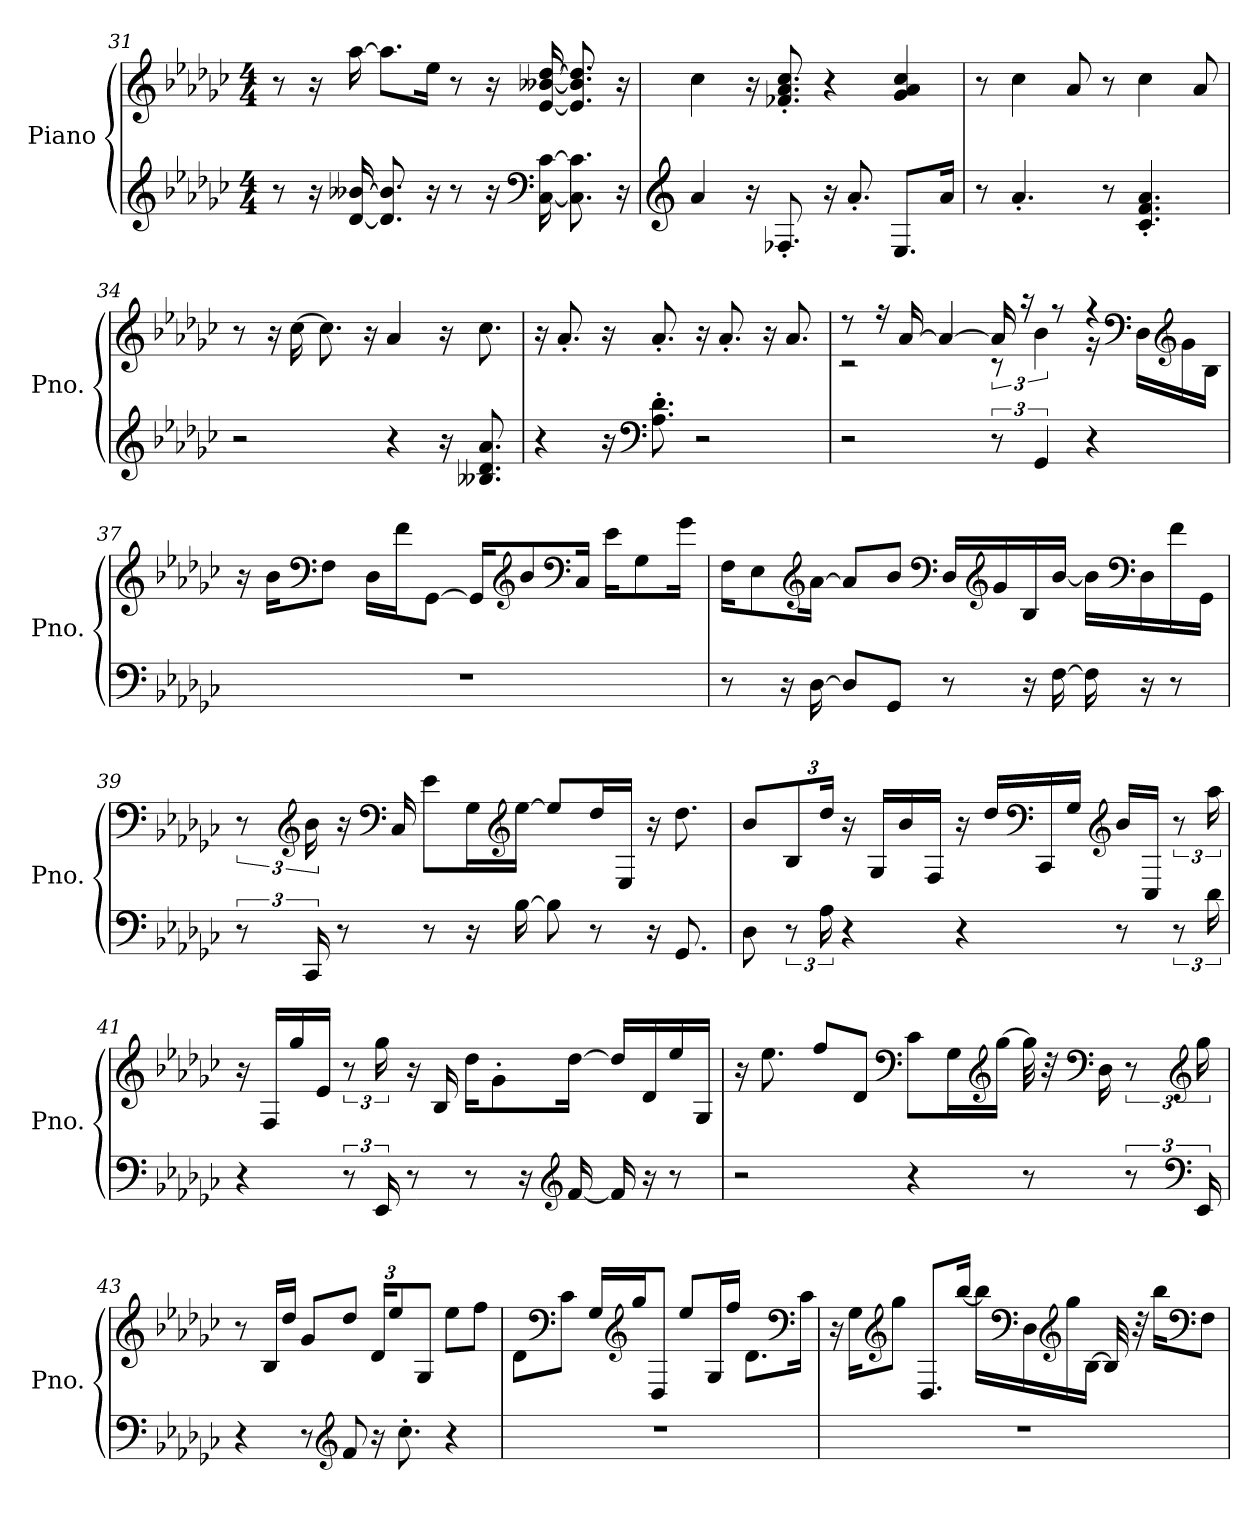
**kern	**kern
*part1	*part1
*staff2	*staff1
*I"Piano	*
*I'Pno.	*
!!LO:PB:g=z
*clefG2	*clefG2
*k[b-e-a-d-g-c-]	*k[b-e-a-d-g-c-]
*M4/4	*M4/4
=31	=31
8r	8r
16r	16r
[16d-/ [16b--X/	[16aa-\
8.d-/] 8.b--/]	8.aa-\L]
16r	16ee-\Jk
8r	8r
16r	16r
*clefF4	*
[16C-\ [16c-\	[16e-/ [16b--X/ [16dd-/
8.C-\] 8.c-\]	8.e-/] 8.b--/] 8.dd-/]
16r	16r
=32	=32
*clefG2	*
4a-/	4cc-\
16r	16r
8.F-X'/	8.f-X/' 8.a-/' 8.cc-/'
16r	4r
8.a-'/	.
8.E-/L	4g-/ 4a-/ 4cc-/
16a-/Jk	.
=33	=33
8r	8r
4.a-'/	4cc-\
.	8a-/
8r	8r
4.c-/' 4.f/' 4.a-/'	4cc-\
.	8a-/
!!LO:LB:g=z
=34	=34
2r	8r
.	16r
.	[16cc-\
.	8.cc-\]
.	16r
4r	4a-/
16r	16r
8.B--X/ 8.d-/ 8.a-/	8.cc-\
=35	=35
4r	16r
.	8.a-'/
16r	16r
*clefF4	*
8.A-\' 8.d-\'	8.a-'/
2r	16r
.	8.a-'/
.	16r
.	8.a-/
=36	=36
*	*^
2r	8r	2r
.	16r	.
.	[16a-/	.
.	4a-/_	.
12r	16a-/]	12r
.	16r	.
6GG-/	.	6b-\
.	8r	.
4r	4r	16r
*	*clefF4	*
.	.	16D-\LL
*	*clefG2	*
.	.	16g-\
.	.	16B-\JJ
*	*v	*v
!!LO:LB:g=z
=37	=37
1r	16r
.	16b-\KL
*	*clefF4
.	8F\J
.	16D-\LL
.	16f\J
.	[8GG-\J
.	16GG-/KL]
*	*clefG2
.	8b-/
*	*clefF4
.	16C-/Jk
.	16e-\KL
.	8G-\
.	16g-\Jk
=38	=38
8r	16F\KL
.	8E-\
16r	.
*	*clefG2
[16D-\	[16a-\Jk
8D-/L]	8a-/L]
8GG-/J	8b-/J
*	*clefF4
8r	16D-/LL
*	*clefG2
.	16g-/
16r	16B-/
[16F\	[16b-/JJ
16F\]	16b-\LL]
*	*clefF4
16r	16D-\
8r	16f\
.	16GG-\JJ
!!LO:LB:g=z
=39	=39
12r	12r
*	*clefG2
24CC-/	24b-\
8r	16r
*	*clefF4
.	16C-/
8r	8e-\L
16r	16G-\L
*	*clefG2
[16B-\	[16ee-\JJ
8B-\]	8ee-/L]
8r	16dd-/L
.	16E-/JJ
16r	16r
8.GG-/	8.dd-\
=40	=40
8D-\	8b-/L
*	*Xbrackettup
12r	12B-/
24A-\	24dd-/Jk
4r	16r
.	16G-/LL
.	16b-/
.	16F/JJ
4r	16r
.	16dd-/LL
*	*clefF4
.	16CC-/
.	16G-/JJ
*	*clefG2
8r	16b-/LL
.	16C-/JJ
*	*brackettup
12r	12r
24d-\	24aa-\
!!LO:LB:g=z
=41	=41
4r	16r
.	16F/LL
.	16gg-/
.	16e-/JJ
12r	12r
24EE-/	24gg-\
8r	16r
.	16B-/
8r	16dd-\KL
.	8g-'\
16r	.
*clefG2	*
[16f/	[16dd-\Jk
16f/]	16dd-/LL]
16r	16d-/
8r	16ee-/
.	16G-/JJ
=42	=42
2r	16r
.	8.ee-\
.	8ff/L
.	8d-/J
*	*clefF4
4r	8c-\L
.	16G-\L
*	*clefG2
.	[16gg-\JJ
8r	32gg-\]
.	32r
*	*clefF4
.	16D-\
12r	12r
*clefF4	*clefG2
24EE-/	24gg-\
!!LO:LB:g=z
=43	=43
4r	8r
.	16B-/LL
.	16dd-/JJ
8r	8g-/L
*clefG2	*
8f/	8dd-/J
*	*Xbrackettup
16r	24d-/KL
.	12ee-/
8.cc-'\	.
.	8G-/J
4r	8ee-\L
.	8ff\J
=44	=44
1r	8d-\L
*	*clefF4
.	8c-\J
.	16G-/LL
*	*clefG2
.	16gg-/J
.	8D-/J
.	8ee-/L
.	16G-/L
.	16ff/JJ
.	8.d-\L
*	*clefF4
.	16c-\Jk
!!LO:PB:g=z
=45	=45
1r	16r
.	16G-\KL
*	*clefG2
.	8gg-\J
.	8.D-/L
.	[16bb-/Jk
.	16bb-\LL]
*	*clefF4
.	16D-\
*	*clefG2
.	16gg-\
.	[16B-\JJ
.	32B-/]
.	32r
.	16bb-\KL
*	*clefF4
.	8F\J
=	=
*-	*-
